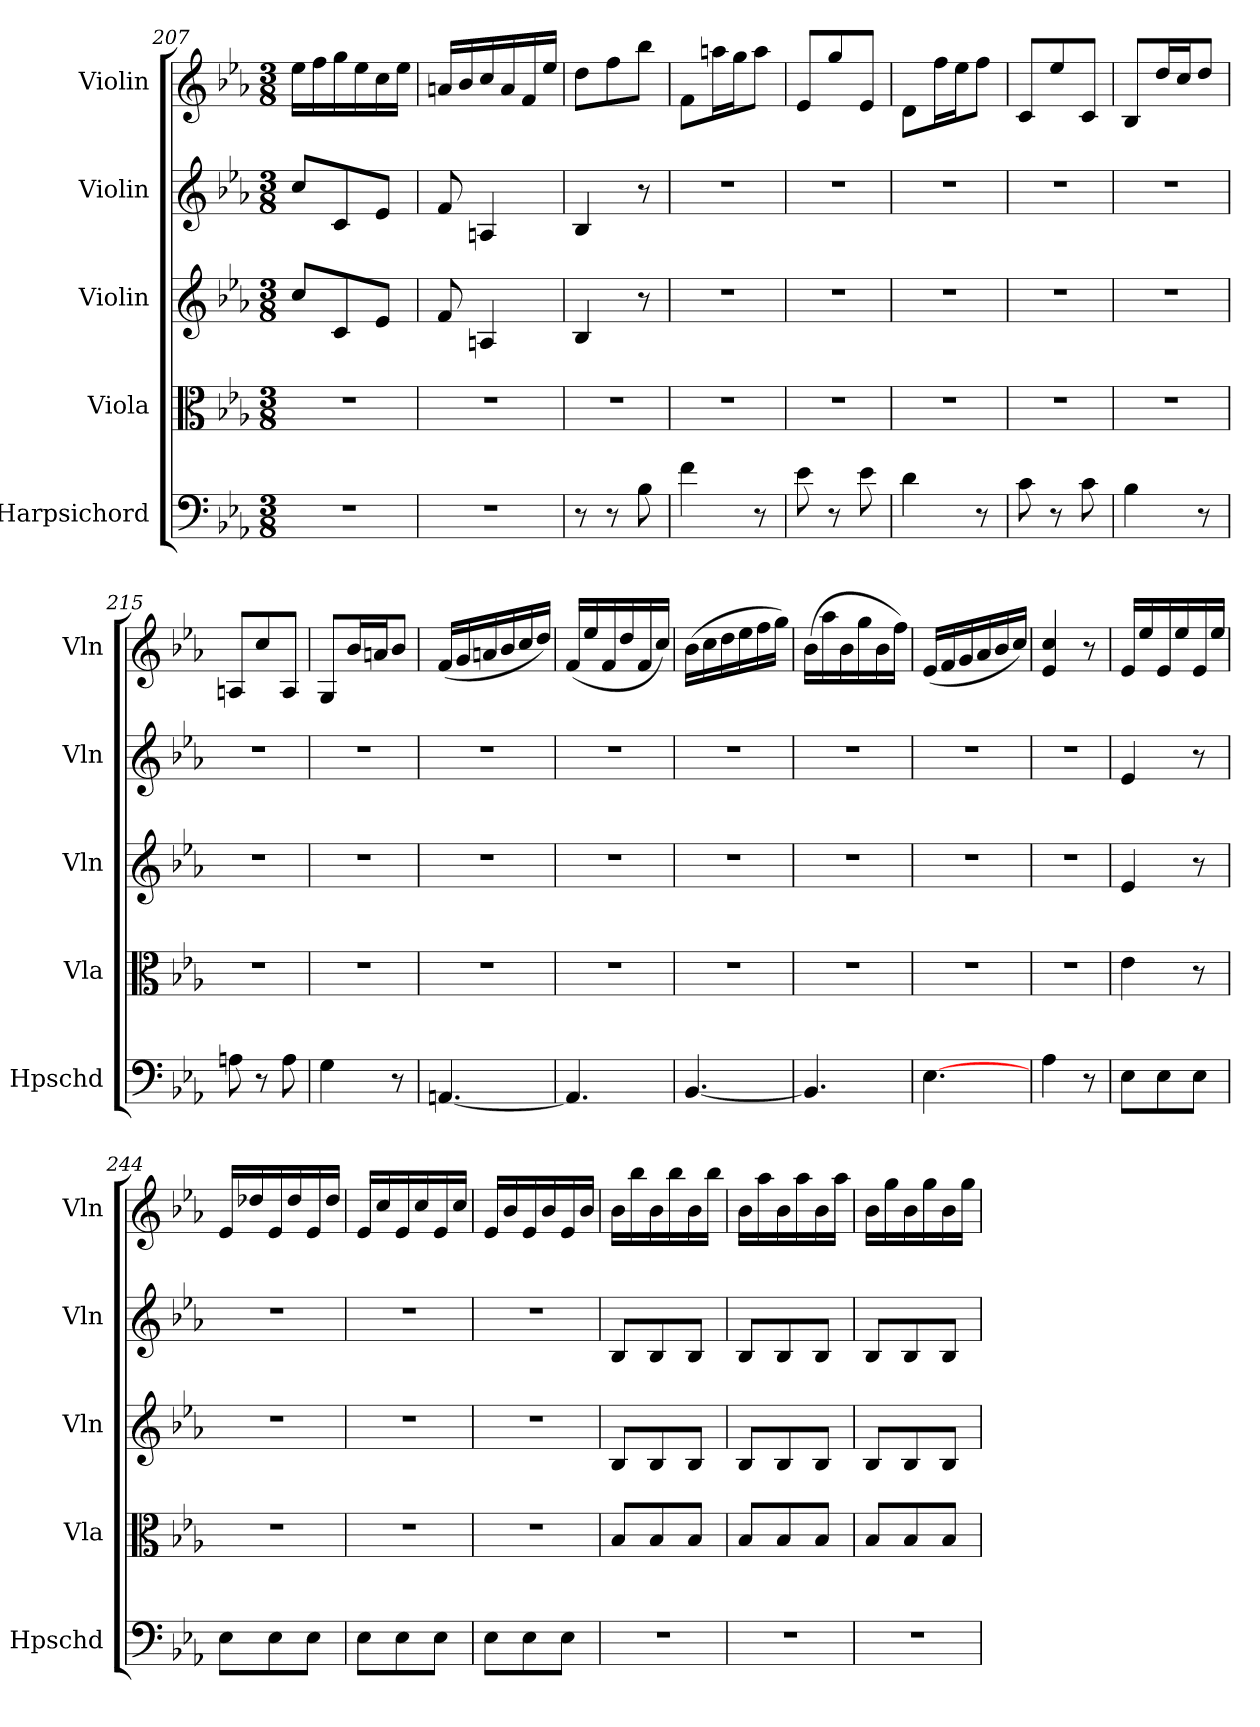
**kern	**kern	**kern	**kern	**kern
*part5	*part4	*part3	*part2	*part1
*staff5	*staff4	*staff3	*staff2	*staff1
*I"Harpsichord	*I"Viola	*I"Violin	*I"Violin	*I"Violin
*I'Hpschd	*I'Vla	*I'Vln	*I'Vln	*I'Vln
*clefF4	*clefC3	*clefG2	*clefG2	*clefG2
*k[b-e-a-]	*k[b-e-a-]	*k[b-e-a-]	*k[b-e-a-]	*k[b-e-a-]
*E-:	*E-:	*E-:	*E-:	*E-:
*M3/8	*M3/8	*M3/8	*M3/8	*M3/8
=207	=207	=207	=207	=207
4.r	4.r	8cc/L	8cc/L	16ee-\LL
.	.	.	.	16ff\
.	.	8c/	8c/	16gg\
.	.	.	.	16ee-\
.	.	8e-/J	8e-/J	16cc\
.	.	.	.	16ee-\JJ
=208	=208	=208	=208	=208
4.r	4.r	8f/	8f/	16an/LL
.	.	.	.	16b-/
.	.	4An/	4An/	16cc/
.	.	.	.	16a/
.	.	.	.	16f/
.	.	.	.	16ee-/JJ
=209	=209	=209	=209	=209
8r	4.r	4B-/	4B-/	8dd\L
8r	.	.	.	8ff\
8B-\	.	8r	8r	8bb-\J
=210	=210	=210	=210	=210
4f\	4.r	4.r	4.r	8f\L
.	.	.	.	16aan\L
.	.	.	.	16gg\J
8r	.	.	.	8aa\J
=211	=211	=211	=211	=211
8e-\	4.r	4.r	4.r	8e-/L
8r	.	.	.	8gg/
8e-\	.	.	.	8e-/J
=212	=212	=212	=212	=212
4d\	4.r	4.r	4.r	8d\L
.	.	.	.	16ff\L
.	.	.	.	16ee-\J
8r	.	.	.	8ff\J
=213	=213	=213	=213	=213
8c\	4.r	4.r	4.r	8c/L
8r	.	.	.	8ee-/
8c\	.	.	.	8c/J
=214	=214	=214	=214	=214
4B-\	4.r	4.r	4.r	8B-/L
.	.	.	.	16dd/L
.	.	.	.	16cc/J
8r	.	.	.	8dd/J
=215	=215	=215	=215	=215
8An\	4.r	4.r	4.r	8An/L
8r	.	.	.	8cc/
8A\	.	.	.	8A/J
=216	=216	=216	=216	=216
4G\	4.r	4.r	4.r	8G/L
.	.	.	.	16b-/L
.	.	.	.	16an/J
8r	.	.	.	8b-/J
=217	=217	=217	=217	=217
[4.AAn/	4.r	4.r	4.r	(16f/LL
.	.	.	.	16g/
.	.	.	.	16an/
.	.	.	.	16b-/
.	.	.	.	16cc/
.	.	.	.	16dd/JJ)
=218	=218	=218	=218	=218
4.AA/]	4.r	4.r	4.r	(16f/LL
.	.	.	.	16ee-/
.	.	.	.	16f/
.	.	.	.	16dd/
.	.	.	.	16f/
.	.	.	.	16cc/JJ)
=219	=219	=219	=219	=219
[4.BB-/	4.r	4.r	4.r	(16b-\LL
.	.	.	.	16cc\
.	.	.	.	16dd\
.	.	.	.	16ee-\
.	.	.	.	16ff\
.	.	.	.	16gg\JJ)
=220	=220	=220	=220	=220
4.BB-/]	4.r	4.r	4.r	(16b-\LL
.	.	.	.	16aa-\
.	.	.	.	16b-\
.	.	.	.	16gg\
.	.	.	.	16b-\
.	.	.	.	16ff\JJ)
=221	=221	=221	=221	=221
[4.E-\	4.r	4.r	4.r	(16e-/LL
.	.	.	.	16f/
.	.	.	.	16g/
.	.	.	.	16a-/
.	.	.	.	16b-/
.	.	.	.	16cc/JJ)
=222	=222	=222	=222	=222
4A-\	4.r	4.r	4.r	4e- 4cc
8r	.	.	.	8r
=243	=243	=243	=243	=243
8E-\L	4e-\	4e-/	4e-/	16e-/LL
.	.	.	.	16ee-/
8E-\	.	.	.	16e-/
.	.	.	.	16ee-/
8E-\J	8r	8r	8r	16e-/
.	.	.	.	16ee-/JJ
=244	=244	=244	=244	=244
8E-\L	4.r	4.r	4.r	16e-/LL
.	.	.	.	16dd-X/
8E-\	.	.	.	16e-/
.	.	.	.	16dd-/
8E-\J	.	.	.	16e-/
.	.	.	.	16dd-/JJ
=245	=245	=245	=245	=245
8E-\L	4.r	4.r	4.r	16e-/LL
.	.	.	.	16cc/
8E-\	.	.	.	16e-/
.	.	.	.	16cc/
8E-\J	.	.	.	16e-/
.	.	.	.	16cc/JJ
=246	=246	=246	=246	=246
8E-\L	4.r	4.r	4.r	16e-/LL
.	.	.	.	16b-/
8E-\	.	.	.	16e-/
.	.	.	.	16b-/
8E-\J	.	.	.	16e-/
.	.	.	.	16b-/JJ
=247	=247	=247	=247	=247
4.r	8B-/L	8B-/L	8B-/L	16b-\LL
.	.	.	.	16bb-\
.	8B-/	8B-/	8B-/	16b-\
.	.	.	.	16bb-\
.	8B-/J	8B-/J	8B-/J	16b-\
.	.	.	.	16bb-\JJ
=248	=248	=248	=248	=248
4.r	8B-/L	8B-/L	8B-/L	16b-\LL
.	.	.	.	16aa-\
.	8B-/	8B-/	8B-/	16b-\
.	.	.	.	16aa-\
.	8B-/J	8B-/J	8B-/J	16b-\
.	.	.	.	16aa-\JJ
=249	=249	=249	=249	=249
4.r	8B-/L	8B-/L	8B-/L	16b-\LL
.	.	.	.	16gg\
.	8B-/	8B-/	8B-/	16b-\
.	.	.	.	16gg\
.	8B-/J	8B-/J	8B-/J	16b-\
.	.	.	.	16gg\JJ
=	=	=	=	=
*-	*-	*-	*-	*-
